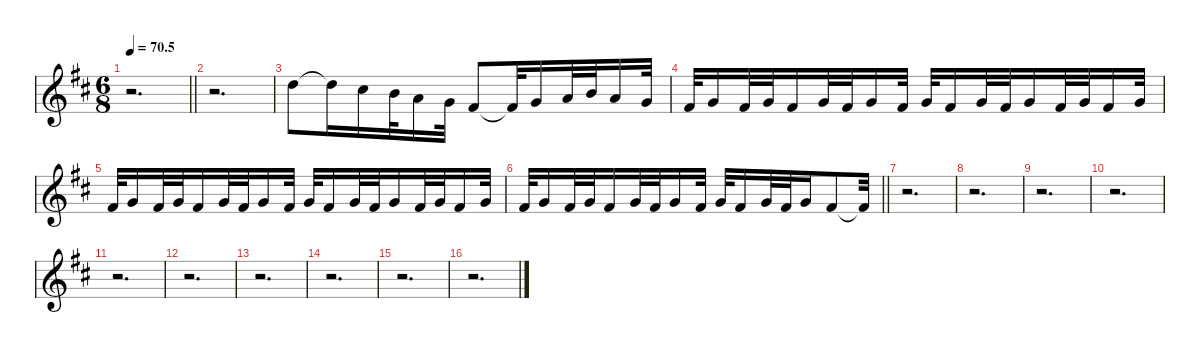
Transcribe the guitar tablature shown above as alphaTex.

\defaultSystemsLayout 4
\hideDynamics
\bracketExtendMode nobrackets
\singleTrackTrackNamePolicy hidden
\multiTrackTrackNamePolicy hidden
\firstSystemTrackNameMode fullname
\firstSystemTrackNameOrientation horizontal
\otherSystemsTrackNameOrientation horizontal
\track ("Violin" "vln.") {defaultSystemsLayout 8 instrument violin}
\staff {score}
\tuning (E5 A4 D4 G3)
\ts (6 8)
\tempo
70.5
\accidentals auto
\clef g2
\ottava regular
\simile none
\barLineRight lightlight
\ks bminor
r.2{d dy ff beam Down} |
r.2{d beam Down} |
5.2{acc forcenatural}.8{beam Down} 5.2{t acc forcenatural}.16{beam Down} 4.2{acc #}.16{beam Down} 9.3{acc forcenatural}.32{beam Down} 7.3{acc forcenatural}.16{beam Down} 5.3{acc forcenatural}.32{beam Down} 4.3{acc #}.8{beam Up} 4.3{t acc #}.32{beam Up} 5.3{acc forcenatural}.16{beam Up} 7.3{acc forcenatural}.32{beam Up} 9.3{acc forcenatural}.32{beam Up} 7.3{acc forcenatural}.16{beam Up} 5.3{acc forcenatural}.32{beam Up} |
4.3{acc #}.32{dy mf beam Up} 5.3{acc forcenatural}.16{beam Up} 4.3{acc #}.32{beam Up} 5.3{acc forcenatural}.32{beam Up} 4.3{acc #}.16{beam Up} 5.3{acc forcenatural}.32{beam Up} 4.3{acc #}.32{beam Up} 5.3{acc forcenatural}.16{beam Up} 4.3{acc #}.32{beam Up} 5.3{acc forcenatural}.32{dy f beam Up} 4.3{acc #}.16{beam Up} 5.3{acc forcenatural}.32{beam Up} 4.3{acc #}.32{beam Up} 5.3{acc forcenatural}.16{beam Up} 4.3{acc #}.32{beam Up} 5.3{acc forcenatural}.32{beam Up} 4.3{acc #}.16{beam Up} 5.3{acc forcenatural}.32{beam Up} |
4.3{acc #}.32{beam Up} 5.3{acc forcenatural}.16{beam Up} 4.3{acc #}.32{beam Up} 5.3{acc forcenatural}.32{dy ff beam Up} 4.3{acc #}.16{beam Up} 5.3{acc forcenatural}.32{beam Up} 4.3{acc #}.32{beam Up} 5.3{acc forcenatural}.16{beam Up} 4.3{acc #}.32{beam Up} 5.3{acc forcenatural}.32{beam Up} 4.3{acc #}.16{beam Up} 5.3{acc forcenatural}.32{beam Up} 4.3{acc #}.32{beam Up} 5.3{acc forcenatural}.16{beam Up} 4.3{acc #}.32{beam Up} 5.3{acc forcenatural}.32{dy fff beam Up} 4.3{acc #}.16{beam Up} 5.3{acc forcenatural}.32{beam Up} |
\barLineRight lightlight
4.3{acc #}.32{beam Up} 5.3{acc forcenatural}.16{beam Up} 4.3{acc #}.32{beam Up} 5.3{acc forcenatural}.32{beam Up} 4.3{acc #}.16{beam Up} 5.3{acc forcenatural}.32{beam Up} 4.3{acc #}.32{beam Up} 5.3{acc forcenatural}.16{beam Up} 4.3{acc #}.32{beam Up} 5.3{acc forcenatural}.32{beam Up} 4.3{acc #}.16{beam Up} 5.3{acc forcenatural}.32{beam Up} 4.3{acc #}.32{beam Up} 5.3{acc forcenatural}.16{beam Up} 4.3{acc #}.8{beam Up} 4.3{t acc #}.32{beam Up} |
r.2{d beam Down} |
r.2{d beam Down} |
r.2{d beam Down} |
r.2{d beam Down} |
r.2{d beam Down} |
r.2{d beam Down} |
r.2{d beam Down} |
r.2{d beam Down} |
r.2{d beam Down} |
r.2{d beam Down}
